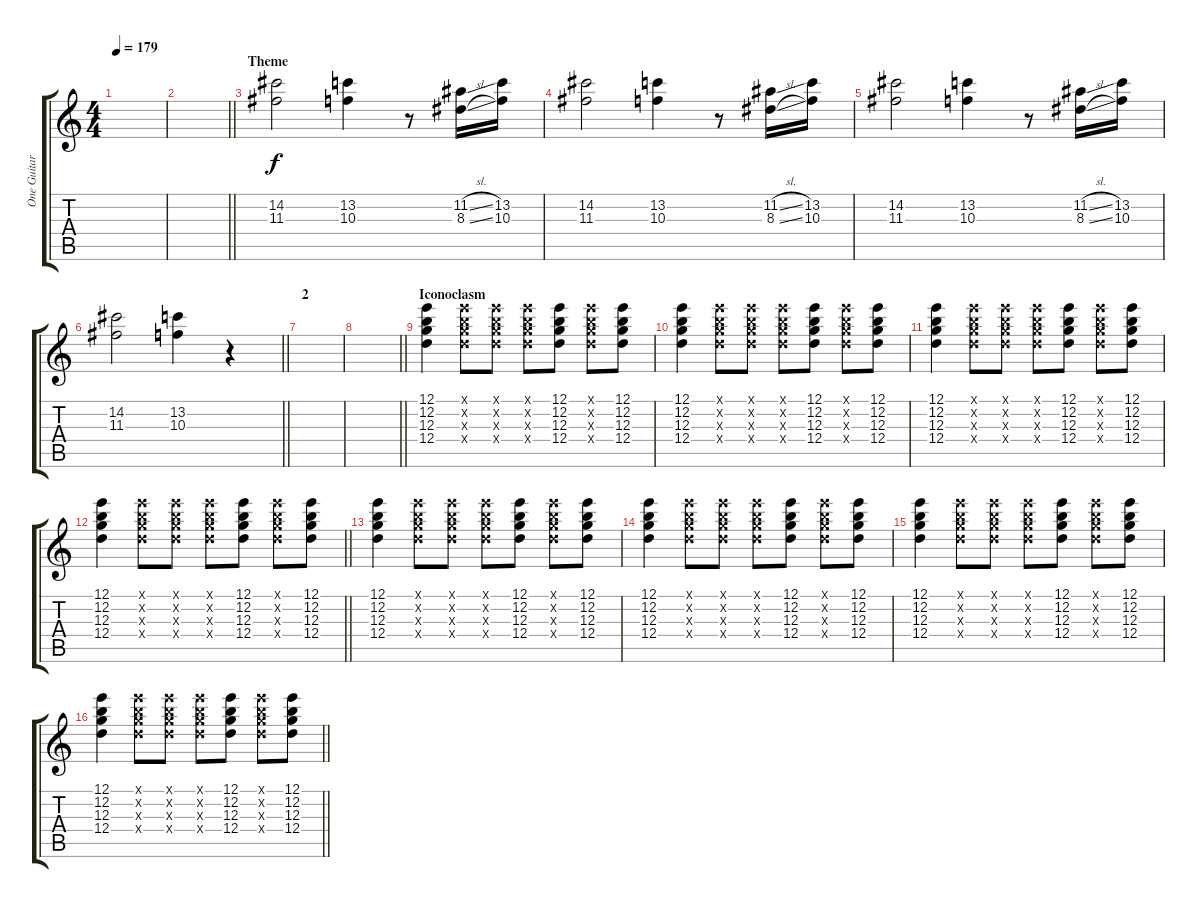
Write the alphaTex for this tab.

\track ("One Guitar (Live)" "One Guitar") {instrument overdrivenguitar}
\staff {score tabs}
\tuning (E4 B3 G3 D3 A2 E2) {hide}
\ts (4 4)
\tempo 179
\clef g2
\ks c
|
\barLineRight lightlight
|
\section ("" "Theme")
(14.2 11.3).2 (13.2 10.3).4 r.8 (11.2{sl} 8.3{sl}).16 (13.2 10.3).16 |
(14.2 11.3).2 (13.2 10.3).4 r.8 (11.2{sl} 8.3{sl}).16 (13.2 10.3).16 |
(14.2 11.3).2 (13.2 10.3).4 r.8 (11.2{sl} 8.3{sl}).16 (13.2 10.3).16 |
\barLineRight lightlight
(14.2 11.3).2 (13.2 10.3).4 r.4 |
\section ("" "2")
|
\barLineRight lightlight
|
\section ("" "Iconoclasm")
(12.1 12.2 12.3 12.4).4 (12.1{x} 12.2{x} 12.3{x} 12.4{x}).8 (12.1{x} 12.2{x} 12.3{x} 12.4{x}).8 (12.1{x} 12.2{x} 12.3{x} 12.4{x}).8 (12.1 12.2 12.3 12.4).8 (12.1{x} 12.2{x} 12.3{x} 12.4{x}).8 (12.1 12.2 12.3 12.4).8 |
(12.1 12.2 12.3 12.4).4 (12.1{x} 12.2{x} 12.3{x} 12.4{x}).8 (12.1{x} 12.2{x} 12.3{x} 12.4{x}).8 (12.1{x} 12.2{x} 12.3{x} 12.4{x}).8 (12.1 12.2 12.3 12.4).8 (12.1{x} 12.2{x} 12.3{x} 12.4{x}).8 (12.1 12.2 12.3 12.4).8 |
(12.1 12.2 12.3 12.4).4 (12.1{x} 12.2{x} 12.3{x} 12.4{x}).8 (12.1{x} 12.2{x} 12.3{x} 12.4{x}).8 (12.1{x} 12.2{x} 12.3{x} 12.4{x}).8 (12.1 12.2 12.3 12.4).8 (12.1{x} 12.2{x} 12.3{x} 12.4{x}).8 (12.1 12.2 12.3 12.4).8 |
\barLineRight lightlight
(12.1 12.2 12.3 12.4).4 (12.1{x} 12.2{x} 12.3{x} 12.4{x}).8 (12.1{x} 12.2{x} 12.3{x} 12.4{x}).8 (12.1{x} 12.2{x} 12.3{x} 12.4{x}).8 (12.1 12.2 12.3 12.4).8 (12.1{x} 12.2{x} 12.3{x} 12.4{x}).8 (12.1 12.2 12.3 12.4).8 |
(12.1 12.2 12.3 12.4).4 (12.1{x} 12.2{x} 12.3{x} 12.4{x}).8 (12.1{x} 12.2{x} 12.3{x} 12.4{x}).8 (12.1{x} 12.2{x} 12.3{x} 12.4{x}).8 (12.1 12.2 12.3 12.4).8 (12.1{x} 12.2{x} 12.3{x} 12.4{x}).8 (12.1 12.2 12.3 12.4).8 |
(12.1 12.2 12.3 12.4).4 (12.1{x} 12.2{x} 12.3{x} 12.4{x}).8 (12.1{x} 12.2{x} 12.3{x} 12.4{x}).8 (12.1{x} 12.2{x} 12.3{x} 12.4{x}).8 (12.1 12.2 12.3 12.4).8 (12.1{x} 12.2{x} 12.3{x} 12.4{x}).8 (12.1 12.2 12.3 12.4).8 |
(12.1 12.2 12.3 12.4).4 (12.1{x} 12.2{x} 12.3{x} 12.4{x}).8 (12.1{x} 12.2{x} 12.3{x} 12.4{x}).8 (12.1{x} 12.2{x} 12.3{x} 12.4{x}).8 (12.1 12.2 12.3 12.4).8 (12.1{x} 12.2{x} 12.3{x} 12.4{x}).8 (12.1 12.2 12.3 12.4).8 |
\barLineRight lightlight
(12.1 12.2 12.3 12.4).4 (12.1{x} 12.2{x} 12.3{x} 12.4{x}).8 (12.1{x} 12.2{x} 12.3{x} 12.4{x}).8 (12.1{x} 12.2{x} 12.3{x} 12.4{x}).8 (12.1 12.2 12.3 12.4).8 (12.1{x} 12.2{x} 12.3{x} 12.4{x}).8 (12.1 12.2 12.3 12.4).8
